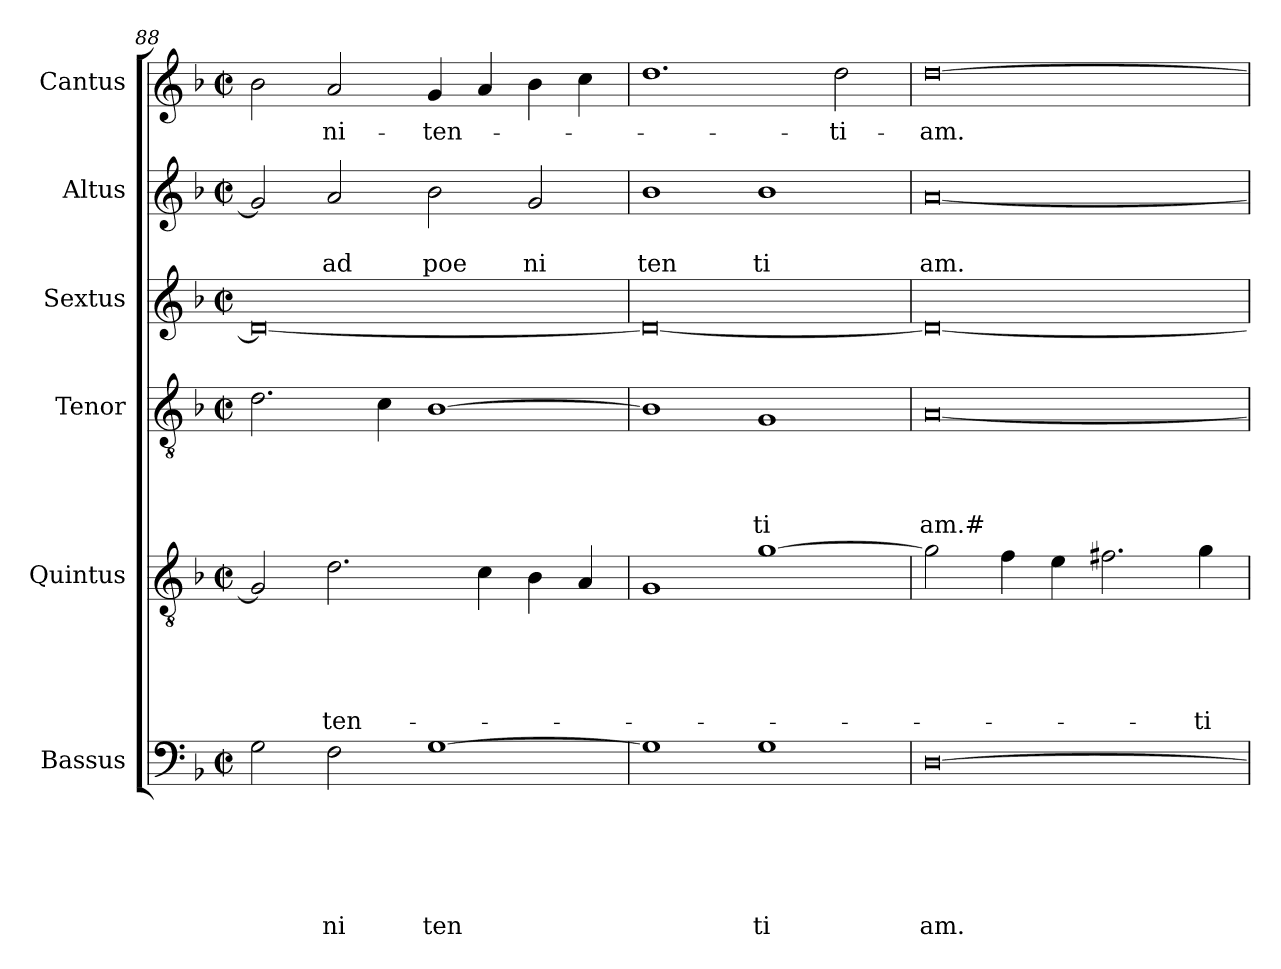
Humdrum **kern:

**kern	**text	**text	**text	**text	**text	**text	**kern	**text	**text	**text	**text	**text	**kern	**text	**text	**text	**text	**kern	**kern	**text	**text	**kern	**text
*part6	*part6	*part6	*part6	*part6	*part6	*part6	*part5	*part5	*part5	*part5	*part5	*part5	*part4	*part4	*part4	*part4	*part4	*part3	*part2	*part2	*part2	*part1	*part1
*staff6	*staff6	*staff6	*staff6	*staff6	*staff6	*staff6	*staff5	*staff5	*staff5	*staff5	*staff5	*staff5	*staff4	*staff4	*staff4	*staff4	*staff4	*staff3	*staff2	*staff2	*staff2	*staff1	*staff1
*I"Bassus	*	*	*	*	*	*	*I"Quintus	*	*	*	*	*	*I"Tenor	*	*	*	*	*I"Sextus	*I"Altus	*	*	*I"Cantus	*
*clefF4	*	*	*	*	*	*	*clefGv2	*	*	*	*	*	*clefGv2	*	*	*	*	*clefG2	*clefG2	*	*	*clefG2	*
*k[b-]	*	*	*	*	*	*	*k[b-]	*	*	*	*	*	*k[b-]	*	*	*	*	*k[b-]	*k[b-]	*	*	*k[b-]	*
*F:	*	*	*	*	*	*	*F:	*	*	*	*	*	*F:	*	*	*	*	*F:	*F:	*	*	*F:	*
*M2/2	*	*	*	*	*	*	*M2/2	*	*	*	*	*	*M2/2	*	*	*	*	*M2/2	*M2/2	*	*	*M2/2	*
*met(c|)	*	*	*	*	*	*	*met(c|)	*	*	*	*	*	*met(c|)	*	*	*	*	*met(c|)	*met(c|)	*	*	*met(c|)	*
=88	=88	=88	=88	=88	=88	=88	=88	=88	=88	=88	=88	=88	=88	=88	=88	=88	=88	=88	=88	=88	=88	=88	=88
2G\	.	.	.	.	.	.	2G/]	.	.	.	.	.	2.d\	.	.	.	.	0d_	2g/]	.	.	2b-\	.
!	!	!	!	!	!	!LO:LY:b	!	!	!	!	!	!LO:LY:b	!	!	!	!	!	!	!	!	!LO:LY:b	!	!LO:LY:b
2F\	.	.	.	.	.	ni	2.d\	.	.	.	.	-ten-	.	.	.	.	.	.	2a/	.	ad	2a/	-ni-
.	.	.	.	.	.	.	.	.	.	.	.	.	4c\	.	.	.	.	.	.	.	.	.	.
!	!	!	!	!	!	!LO:LY:b	!	!	!	!	!	!	!	!	!	!	!	!	!	!	!LO:LY:b	!	!LO:LY:b
[>1G	.	.	.	.	.	ten	.	.	.	.	.	.	[>1B-	.	.	.	.	.	2b-\	.	poe	4g/	-ten-
.	.	.	.	.	.	.	4c\	.	.	.	.	.	.	.	.	.	.	.	.	.	.	4a/	.
!	!	!	!	!	!	!	!	!	!	!	!	!	!	!	!	!	!	!	!	!	!LO:LY:b	!	!
.	.	.	.	.	.	.	4B-\	.	.	.	.	.	.	.	.	.	.	.	2g/	.	ni	4b-\	.
.	.	.	.	.	.	.	4A/	.	.	.	.	.	.	.	.	.	.	.	.	.	.	4cc\	.
=89	=89	=89	=89	=89	=89	=89	=89	=89	=89	=89	=89	=89	=89	=89	=89	=89	=89	=89	=89	=89	=89	=89	=89
!	!	!	!	!	!	!	!	!	!	!	!	!	!	!	!	!	!	!	!	!	!LO:LY:b	!	!
1G]	.	.	.	.	.	.	1G	.	.	.	.	.	1B-]	.	.	.	.	0d_	1b-	.	ten	1.dd	.
!	!	!	!	!	!	!LO:LY:b	!	!	!	!	!	!	!	!	!	!	!LO:LY:b	!	!	!	!LO:LY:b	!	!
1G	.	.	.	.	.	ti	[>1g	.	.	.	.	.	1G	.	.	.	ti	.	1b-	.	ti	.	.
!	!	!	!	!	!	!	!	!	!	!	!	!	!	!	!	!	!	!	!	!	!	!	!LO:LY:b
.	.	.	.	.	.	.	.	.	.	.	.	.	.	.	.	.	.	.	.	.	.	2dd\	-ti-
=90	=90	=90	=90	=90	=90	=90	=90	=90	=90	=90	=90	=90	=90	=90	=90	=90	=90	=90	=90	=90	=90	=90	=90
!	!	!	!	!	!	!LO:LY:b	!	!	!	!	!	!	!	!	!	!	!LO:LY:b	!	!	!	!LO:LY:b	!	!LO:LY:b
[>0D	.	.	.	.	.	am.	2g\]	.	.	.	.	.	[<0A	.	.	.	am.#	0d_	[<0a	.	am.	[>0dd	-am.
.	.	.	.	.	.	.	4f\	.	.	.	.	.	.	.	.	.	.	.	.	.	.	.	.
.	.	.	.	.	.	.	4e\	.	.	.	.	.	.	.	.	.	.	.	.	.	.	.	.
.	.	.	.	.	.	.	2.f#\	.	.	.	.	.	.	.	.	.	.	.	.	.	.	.	.
!	!	!	!	!	!	!	!	!	!	!	!	!LO:LY:b	!	!	!	!	!	!	!	!	!	!	!
.	.	.	.	.	.	.	4g\	.	.	.	.	-ti-	.	.	.	.	.	.	.	.	.	.	.
=	=	=	=	=	=	=	=	=	=	=	=	=	=	=	=	=	=	=	=	=	=	=	=
*-	*-	*-	*-	*-	*-	*-	*-	*-	*-	*-	*-	*-	*-	*-	*-	*-	*-	*-	*-	*-	*-	*-	*-
